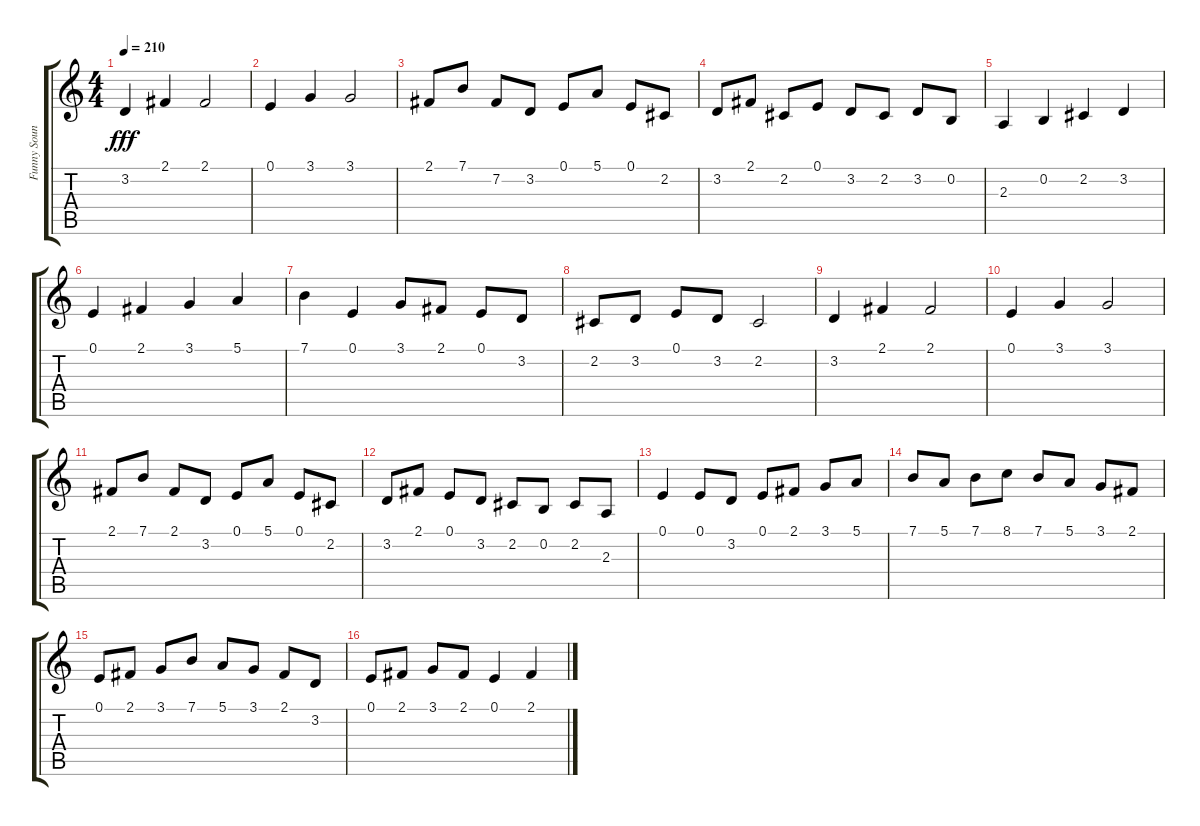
\track ("Funny Sound" "Funny Soun") {instrument harpsichord}
\staff {score tabs}
\tuning (E4 B3 G3 D3 A2 E2) {hide}
\ts (4 4)
\tempo 210
\clef g2
\ks c
3.2.4{dy fff} 2.1.4 2.1.2 |
0.1.4 3.1.4 3.1.2 |
2.1.8 7.1.8 7.2.8 3.2.8 0.1.8 5.1.8 0.1.8 2.2.8 |
3.2.8 2.1.8 2.2.8 0.1.8 3.2.8 2.2.8 3.2.8 0.2.8 |
2.3.4 0.2.4 2.2.4 3.2.4 |
0.1.4 2.1.4 3.1.4 5.1.4 |
7.1.4 0.1.4 3.1.8 2.1.8 0.1.8 3.2.8 |
2.2.8 3.2.8 0.1.8 3.2.8 2.2.2 |
3.2.4 2.1.4 2.1.2 |
0.1.4 3.1.4 3.1.2 |
2.1.8 7.1.8 2.1.8 3.2.8 0.1.8 5.1.8 0.1.8 2.2.8 |
3.2.8 2.1.8 0.1.8 3.2.8 2.2.8 0.2.8 2.2.8 2.3.8 |
0.1.4 0.1.8 3.2.8 0.1.8 2.1.8 3.1.8 5.1.8 |
7.1.8 5.1.8 7.1.8 8.1.8 7.1.8 5.1.8 3.1.8 2.1.8 |
0.1.8 2.1.8 3.1.8 7.1.8 5.1.8 3.1.8 2.1.8 3.2.8 |
0.1.8 2.1.8 3.1.8 2.1.8 0.1.4 2.1.4
